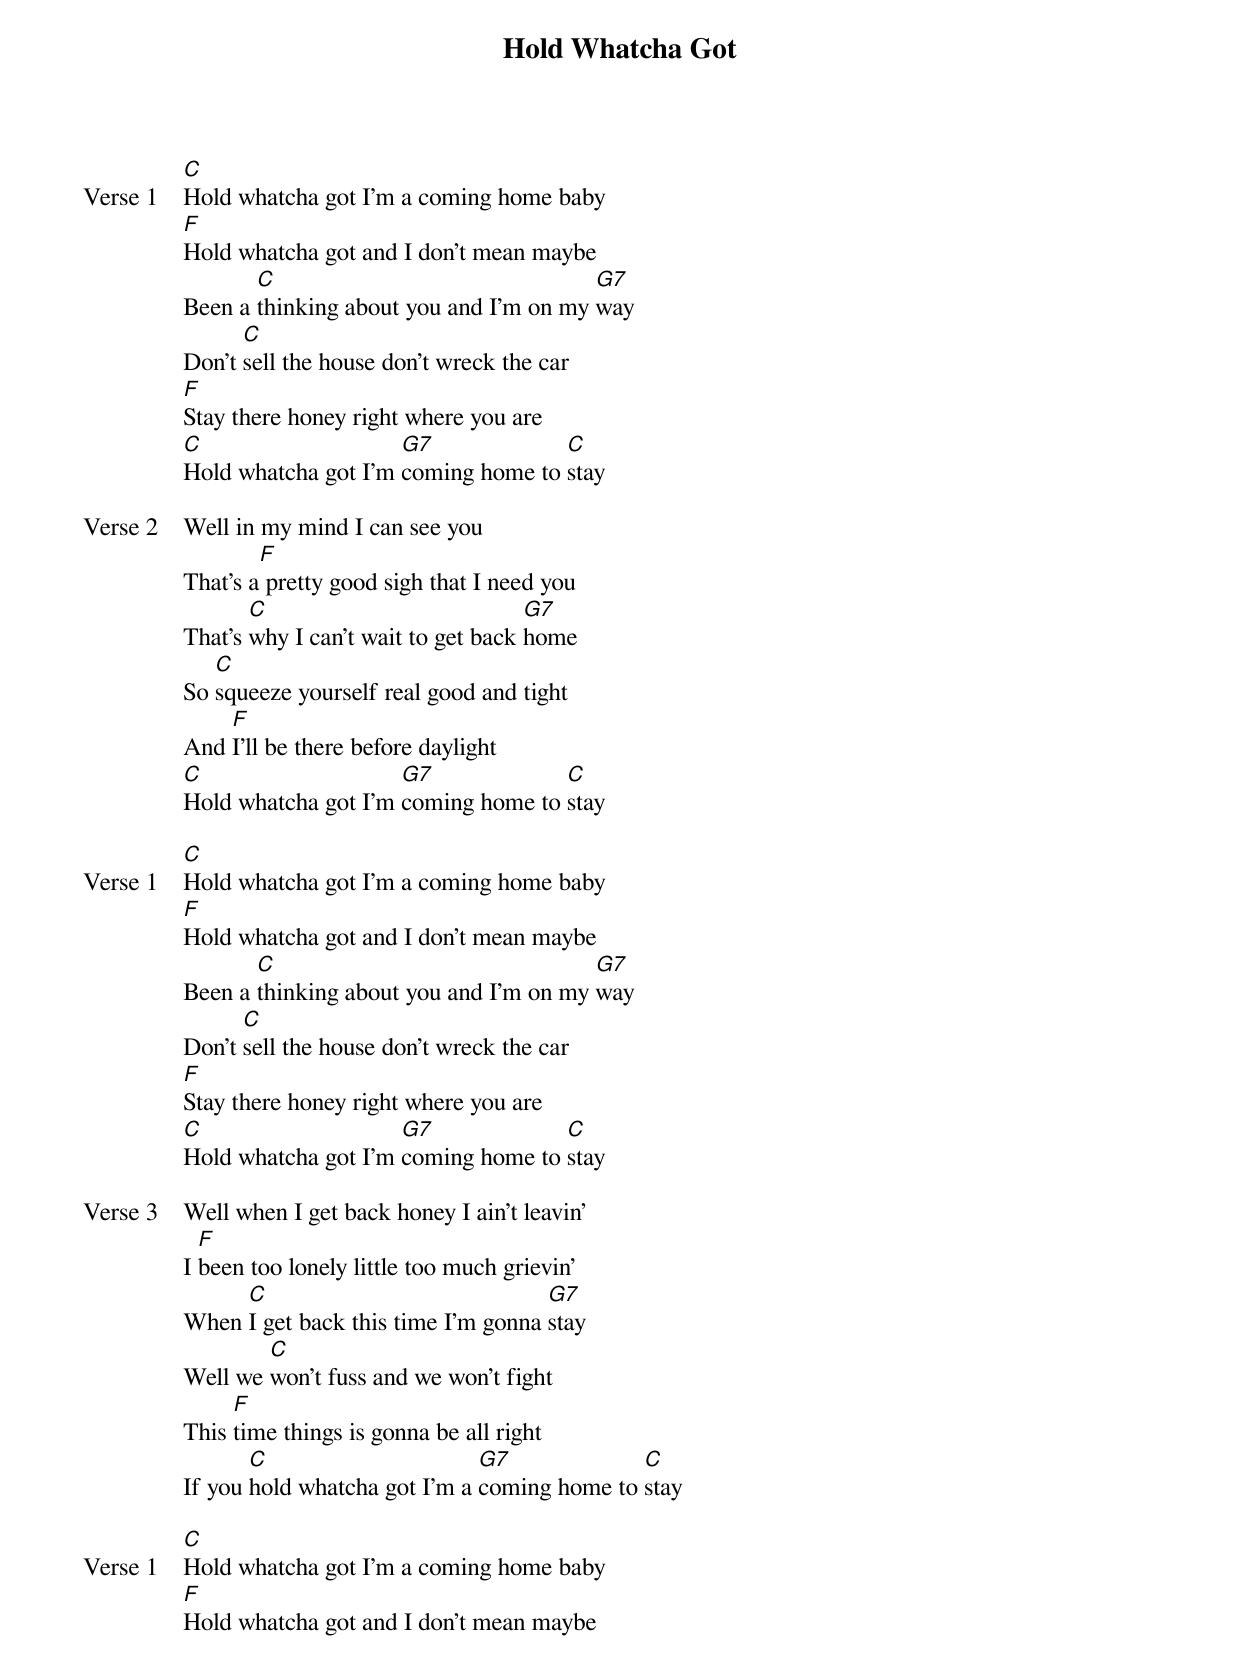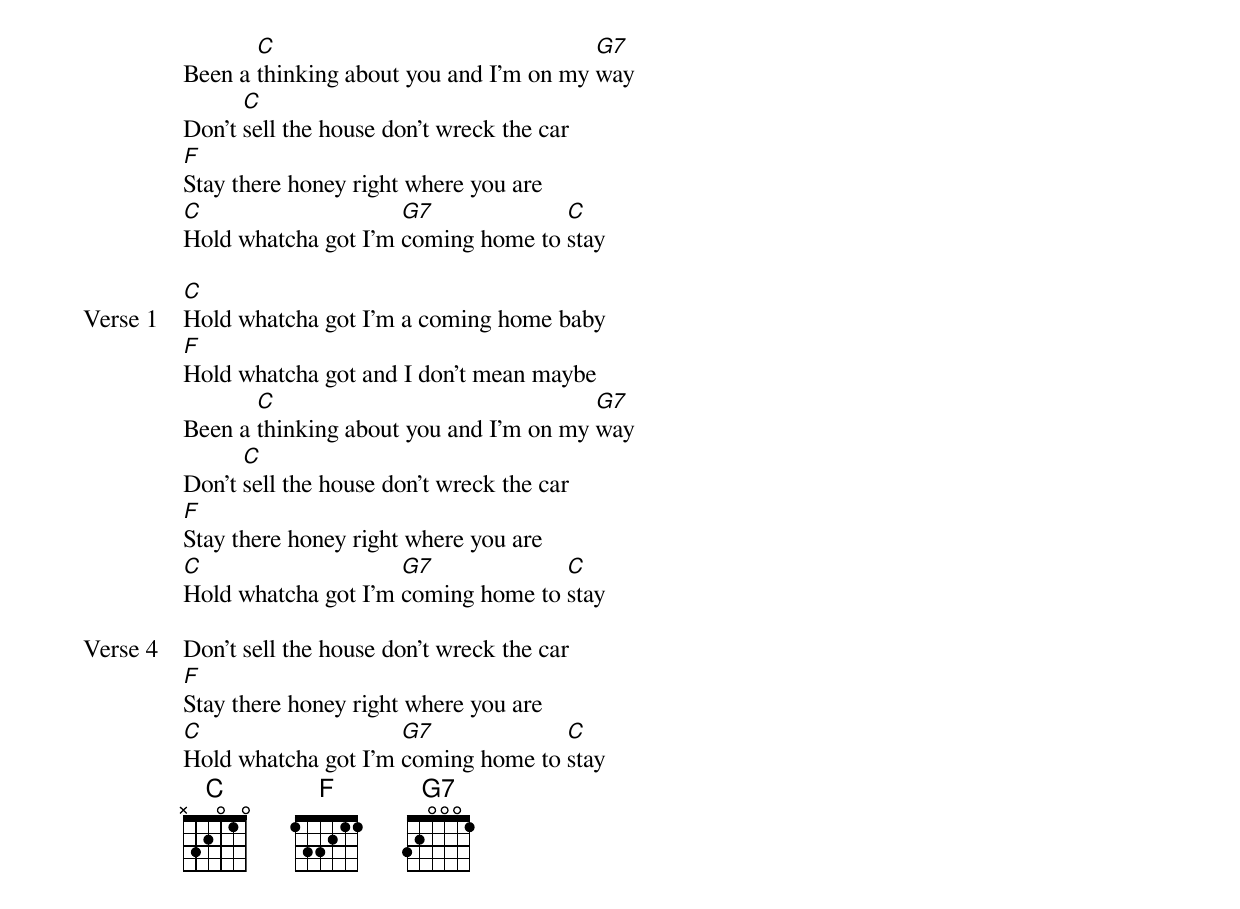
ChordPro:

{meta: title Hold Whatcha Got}
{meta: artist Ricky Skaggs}
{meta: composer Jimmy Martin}
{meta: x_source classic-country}
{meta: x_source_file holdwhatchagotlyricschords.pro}
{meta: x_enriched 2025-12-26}

{start_of_verse: Verse 1}
[C]Hold whatcha got I'm a coming home baby
[F]Hold whatcha got and I don't mean maybe
Been a [C]thinking about you and I'm on my [G7]way
Don't [C]sell the house don't wreck the car
[F]Stay there honey right where you are
[C]Hold whatcha got I'm [G7]coming home to [C]stay
{end_of_verse}

{start_of_verse: Verse 2}
Well in my mind I can see you
That's a[F] pretty good sigh that I need you
That's [C]why I can't wait to get back [G7]home
So [C]squeeze yourself real good and tight
And [F]I'll be there before daylight
[C]Hold whatcha got I'm [G7]coming home to [C]stay
{end_of_verse}

{start_of_verse: Verse 1}
[C]Hold whatcha got I'm a coming home baby
[F]Hold whatcha got and I don't mean maybe
Been a [C]thinking about you and I'm on my [G7]way
Don't [C]sell the house don't wreck the car
[F]Stay there honey right where you are
[C]Hold whatcha got I'm [G7]coming home to [C]stay
{end_of_verse}

{start_of_verse: Verse 3}
Well when I get back honey I ain't leavin'
I [F]been too lonely little too much grievin'
When [C]I get back this time I'm gonna [G7]stay
Well we [C]won't fuss and we won't fight
This [F]time things is gonna be all right
If you [C]hold whatcha got I'm a [G7]coming home to [C]stay
{end_of_verse}

{start_of_verse: Verse 1}
[C]Hold whatcha got I'm a coming home baby
[F]Hold whatcha got and I don't mean maybe
Been a [C]thinking about you and I'm on my [G7]way
Don't [C]sell the house don't wreck the car
[F]Stay there honey right where you are
[C]Hold whatcha got I'm [G7]coming home to [C]stay
{end_of_verse}

{start_of_verse: Verse 1}
[C]Hold whatcha got I'm a coming home baby
[F]Hold whatcha got and I don't mean maybe
Been a [C]thinking about you and I'm on my [G7]way
Don't [C]sell the house don't wreck the car
[F]Stay there honey right where you are
[C]Hold whatcha got I'm [G7]coming home to [C]stay
{end_of_verse}

{start_of_verse: Verse 4}
Don't sell the house don't wreck the car
[F]Stay there honey right where you are
[C]Hold whatcha got I'm [G7]coming home to [C]stay
{end_of_verse}
